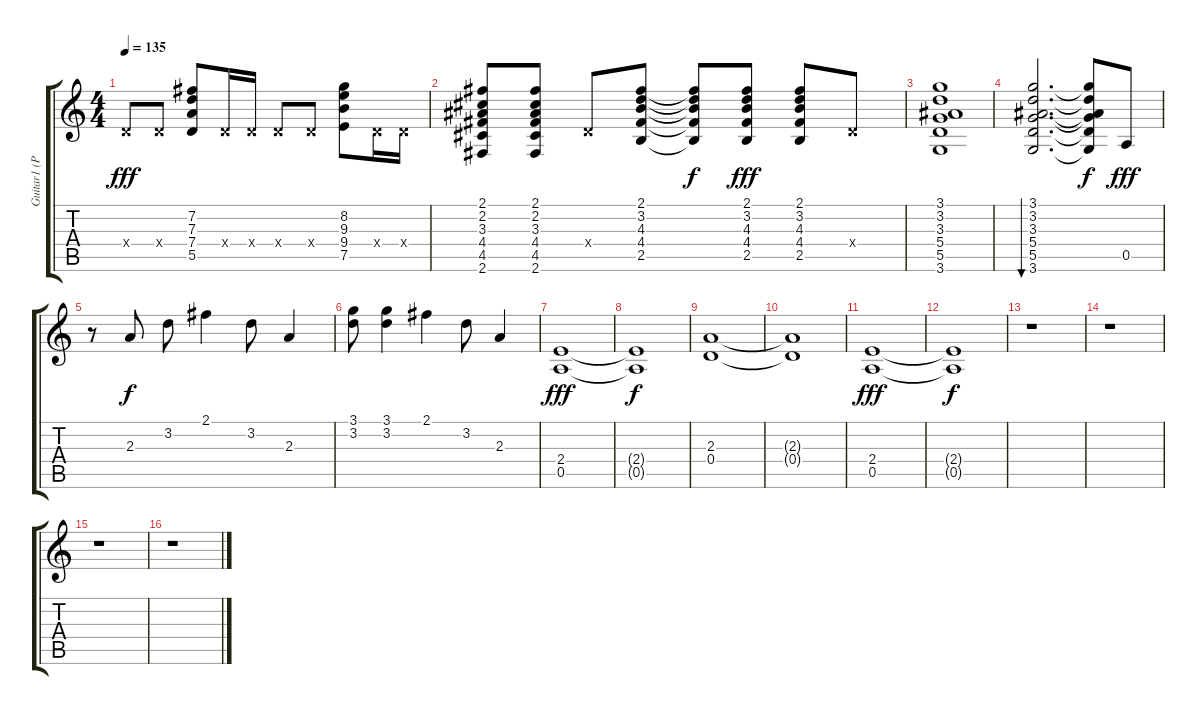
\track ("Guitar1 (Part1)" "Guitar1 (P") {instrument overdrivenguitar}
\staff {score tabs}
\tuning (E4 B3 G3 D3 A2 E2) {hide}
\ts (4 4)
\tempo 135
\clef g2
\ks c
0.4{x}.8{dy fff} 0.4{x}.8 (7.2 7.3 7.4 5.5).8 0.4{x}.16 0.4{x}.16 0.4{x}.8 0.4{x}.8 (8.2 9.3 9.4 7.5).8 0.4{x}.16 0.4{x}.16 |
(2.1 2.2 3.3 4.4 4.5 2.6).8 (2.1 2.2 3.3 4.4 4.5 2.6).8 0.4{x}.8 (2.1 3.2 4.3 4.4 2.5).8 (2.1{t} 3.2{t} 4.3{t} 4.4{t} 2.5{t}).8{dy f} (2.1 3.2 4.3 4.4 2.5).8{dy fff} (2.1 3.2 4.3 4.4 2.5).8 0.4{x}.8 |
(3.1 3.2 3.3 5.4 5.5 3.6).1 |
(3.1 3.2 3.3 5.4 5.5 3.6).2{d bu 120} (3.1{t} 3.2{t} 3.3{t} 5.4{t} 5.5{t} 3.6{t}).8{dy f} 0.5.8{dy fff} |
r.8 2.3.8{dy f} 3.2.8 2.1.4 3.2.8 2.3.4 |
(3.1 3.2).8 (3.1 3.2).4 2.1.4 3.2.8 2.3.4 |
(2.4 0.5).1{dy fff} |
(2.4{t} 0.5{t}).1{dy f} |
(2.3 0.4).1 |
(2.3{t} 0.4{t}).1 |
(2.4 0.5).1{dy fff} |
(2.4{t} 0.5{t}).1{dy f} |
r.1 |
r.1 |
r.1 |
r.1
